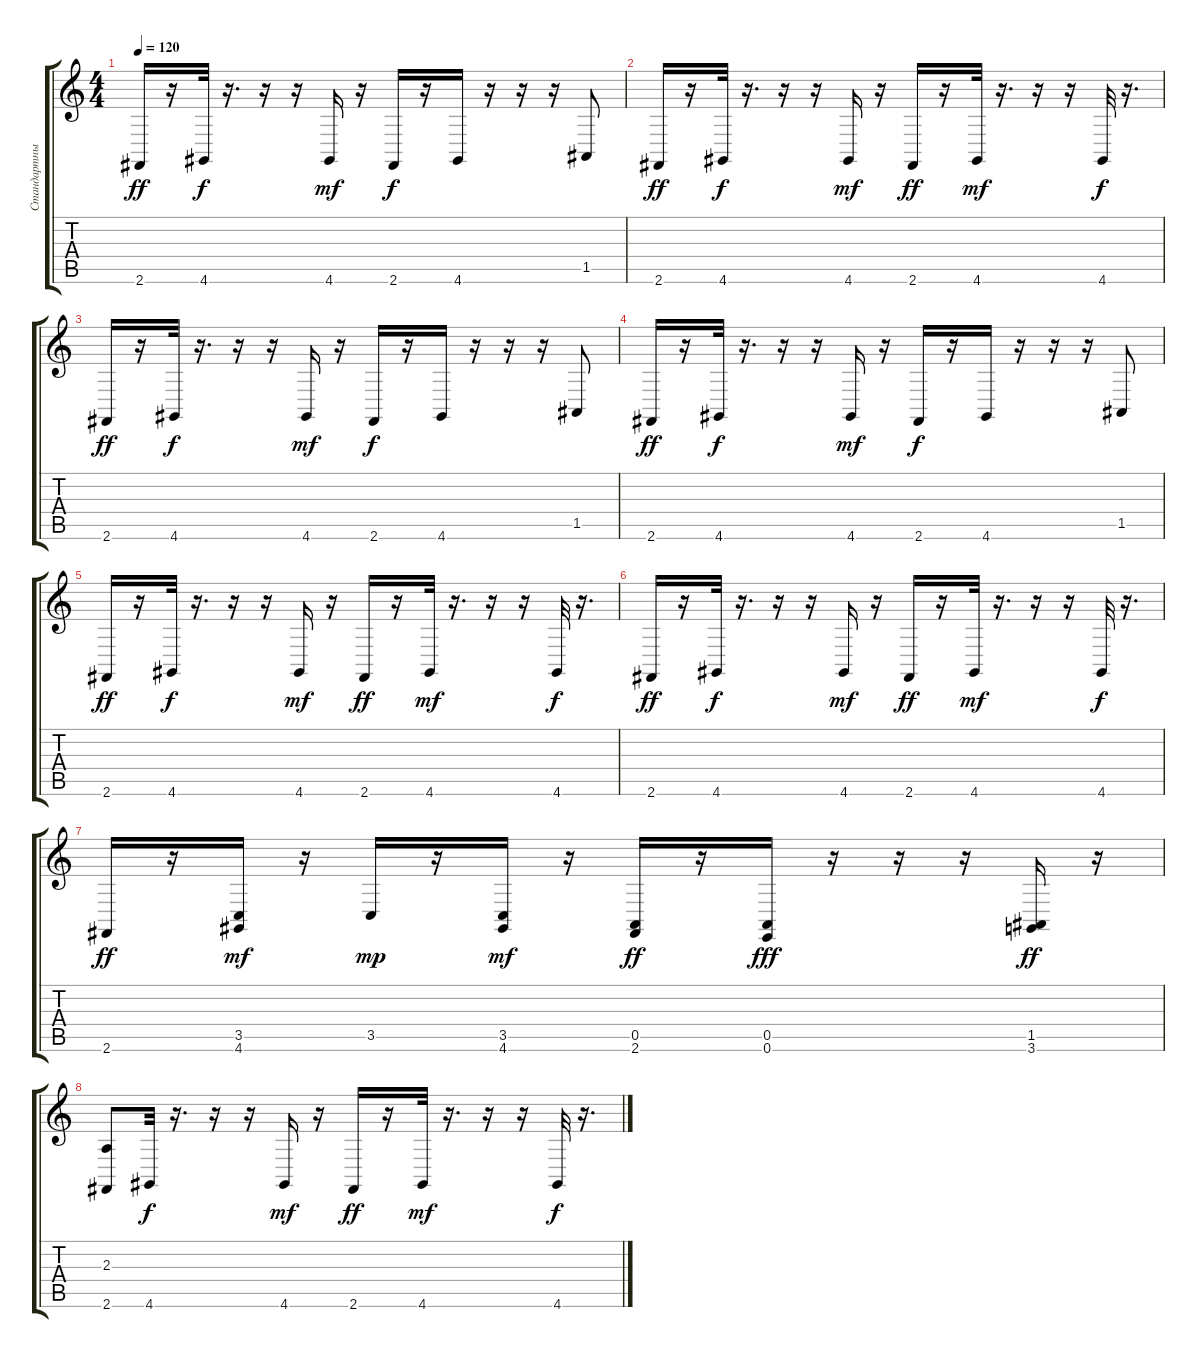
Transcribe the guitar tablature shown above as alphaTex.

\track ("Стандартный Набор" "Стандартны") {instrument synthdrum bank 20}
\staff {score tabs}
\tuning (E4 B3 G3 D3 A2 E2) {hide}
\ts (4 4)
\tempo 120
\clef g2
\ks c
2.6.16{dy ff} r.16 4.6.32{dy f} r.16{d} r.16 r.16 4.6.16{dy mf} r.16 2.6.16{dy f} r.16 4.6.16 r.16 r.16 r.16 1.5.8 |
2.6.16{dy ff} r.16 4.6.32{dy f} r.16{d} r.16 r.16 4.6.16{dy mf} r.16 2.6.16{dy ff} r.16 4.6.32{dy mf} r.16{d} r.16 r.16 4.6.32{dy f} r.16{d} |
2.6.16{dy ff} r.16 4.6.32{dy f} r.16{d} r.16 r.16 4.6.16{dy mf} r.16 2.6.16{dy f} r.16 4.6.16 r.16 r.16 r.16 1.5.8 |
2.6.16{dy ff} r.16 4.6.32{dy f} r.16{d} r.16 r.16 4.6.16{dy mf} r.16 2.6.16{dy f} r.16 4.6.16 r.16 r.16 r.16 1.5.8 |
2.6.16{dy ff} r.16 4.6.32{dy f} r.16{d} r.16 r.16 4.6.16{dy mf} r.16 2.6.16{dy ff} r.16 4.6.32{dy mf} r.16{d} r.16 r.16 4.6.32{dy f} r.16{d} |
2.6.16{dy ff} r.16 4.6.32{dy f} r.16{d} r.16 r.16 4.6.16{dy mf} r.16 2.6.16{dy ff} r.16 4.6.32{dy mf} r.16{d} r.16 r.16 4.6.32{dy f} r.16{d} |
2.6.16{dy ff} r.16 (3.5 4.6).16{dy mf} r.16 3.5.16{dy mp} r.16 (3.5 4.6).16{dy mf} r.16 (0.5 2.6).16{dy ff} r.16 (0.5 0.6).16{dy fff} r.16 r.16 r.16 (1.5 3.6).16{dy ff} r.16 |
(2.3 2.6).8 4.6.32{dy f} r.16{d} r.16 r.16 4.6.16{dy mf} r.16 2.6.16{dy ff} r.16 4.6.32{dy mf} r.16{d} r.16 r.16 4.6.32{dy f} r.16{d}
